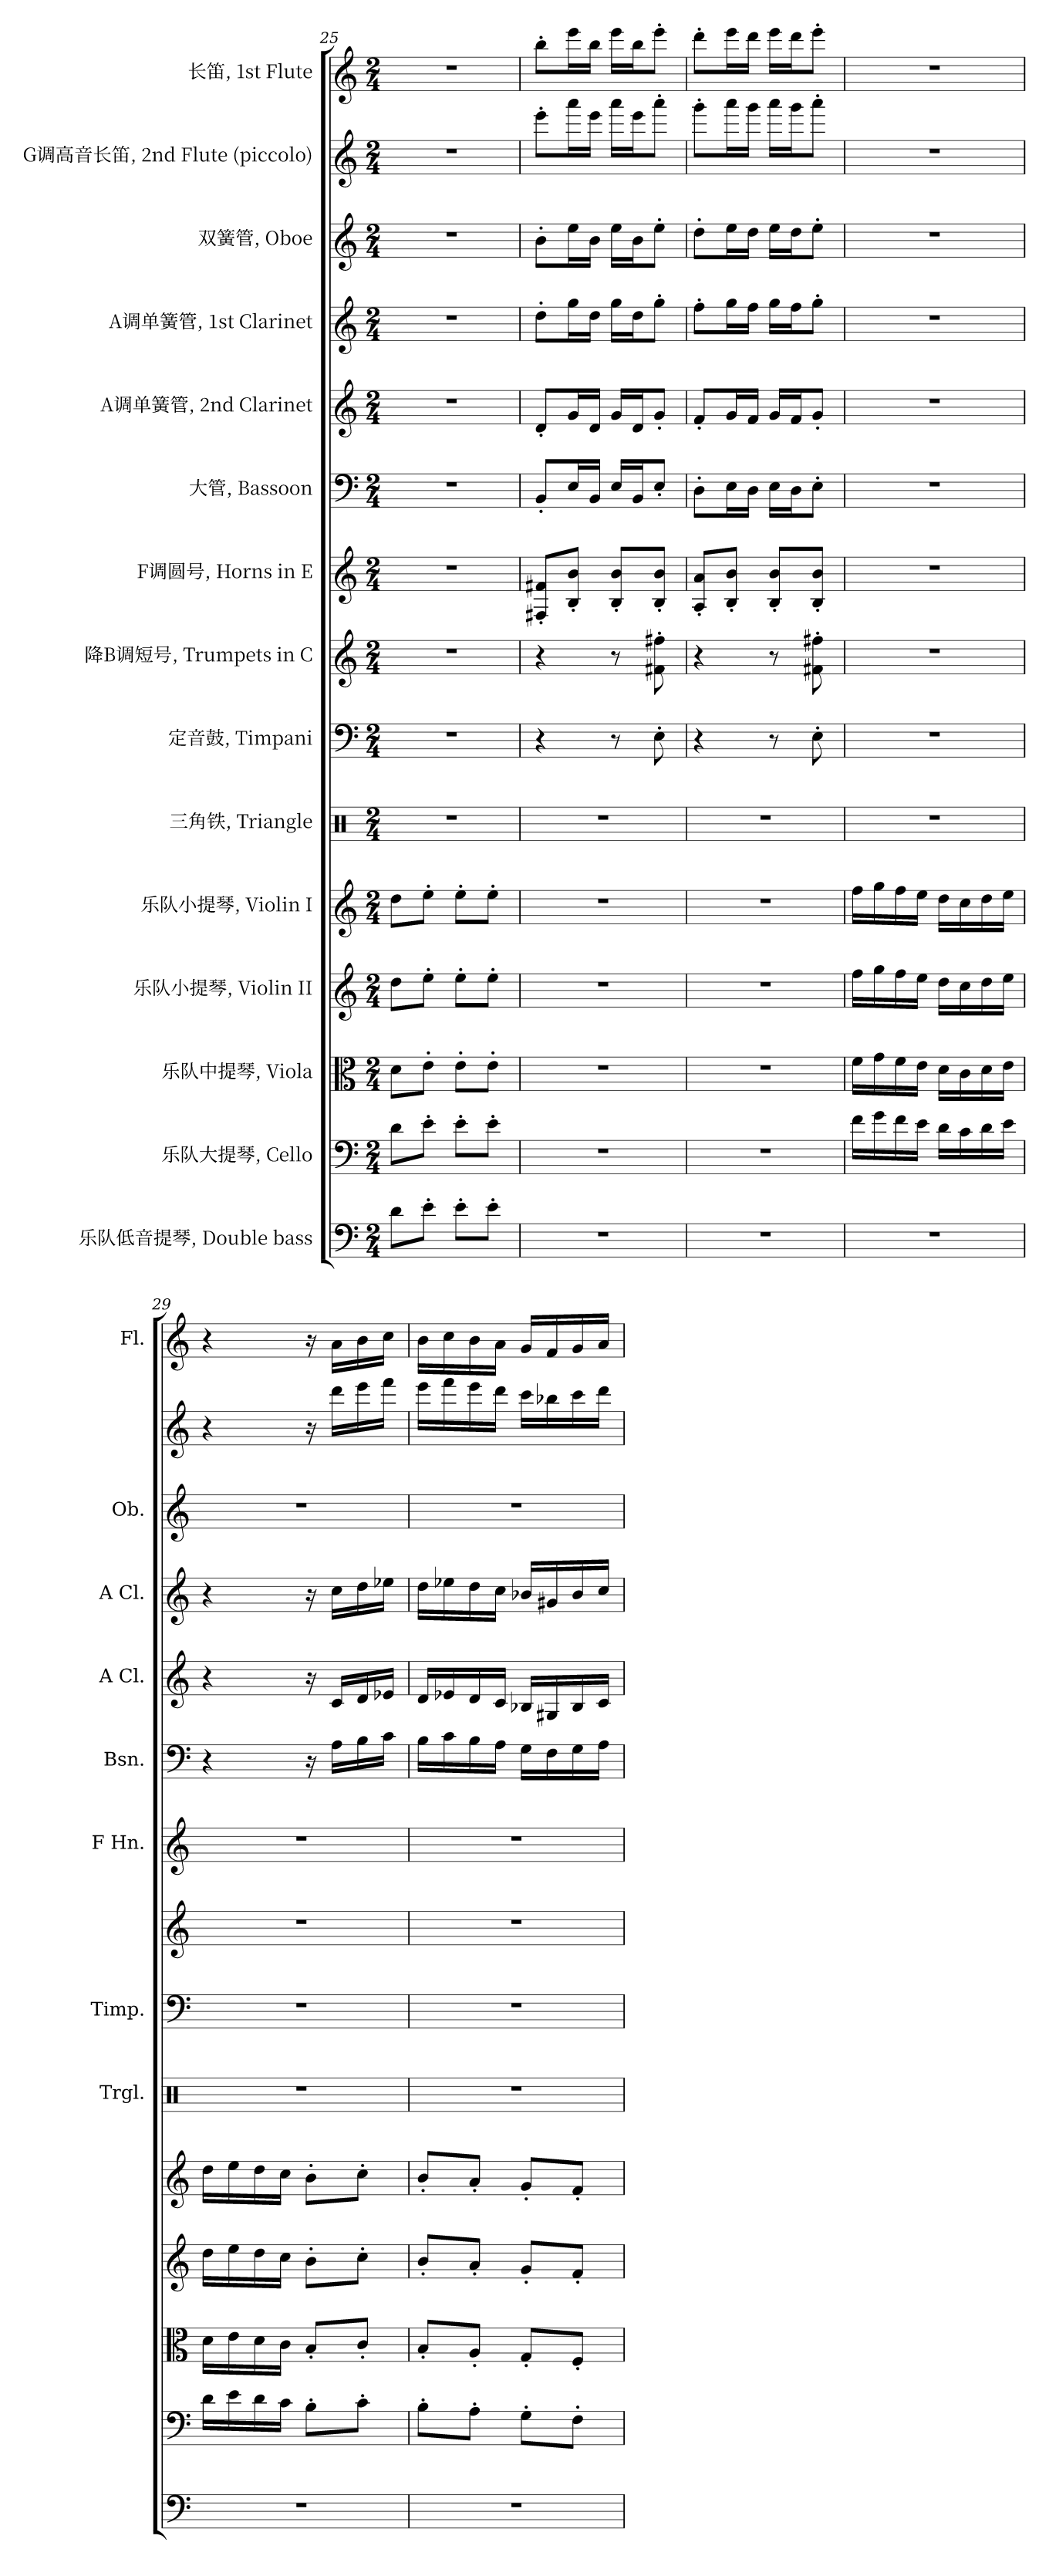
**kern	**kern	**kern	**kern	**kern	**kern	**kern	**kern	**kern	**kern	**kern	**kern	**kern	**kern	**kern
*part15	*part14	*part13	*part12	*part11	*part10	*part9	*part8	*part7	*part6	*part5	*part4	*part3	*part2	*part1
*staff15	*staff14	*staff13	*staff12	*staff11	*staff10	*staff9	*staff8	*staff7	*staff6	*staff5	*staff4	*staff3	*staff2	*staff1
*I"乐队低音提琴, Double bass	*I"乐队大提琴, Cello	*I"乐队中提琴, Viola	*I"乐队小提琴, Violin II	*I"乐队小提琴, Violin I	*I"三角铁, Triangle	*I"定音鼓, Timpani	*I"降B调短号, Trumpets in C	*I"F调圆号, Horns in E	*I"大管, Bassoon	*I"A调单簧管, 2nd Clarinet	*I"A调单簧管, 1st Clarinet	*I"双簧管, Oboe	*I"G调高音长笛, 2nd Flute (piccolo)	*I"长笛, 1st Flute
*	*	*	*	*	*I'Trgl.	*I'Timp.	*	*I'F Hn.	*I'Bsn.	*I'A Cl.	*I'A Cl.	*I'Ob.	*	*I'Fl.
*clefF4	*clefF4	*clefC3	*clefG2	*clefG2	*clefX	*clefF4	*clefG2	*clefG2	*clefF4	*clefG2	*clefG2	*clefG2	*clefG2	*clefG2
*ITrd7c12	*	*	*	*	*	*	*ITrd1c2	*ITrd4c7	*	*ITrd2c3	*ITrd2c3	*	*ITrd-4c-7	*
*k[]	*k[]	*k[]	*k[]	*k[]	*k[]	*k[]	*k[b-e-]	*k[b-]	*k[]	*k[f#c#g#]	*k[f#c#g#]	*k[]	*k[f#]	*k[]
*M2/4	*M2/4	*M2/4	*M2/4	*M2/4	*M2/4	*M2/4	*M2/4	*M2/4	*M2/4	*M2/4	*M2/4	*M2/4	*M2/4	*M2/4
=25	=25	=25	=25	=25	=25	=25	=25	=25	=25	=25	=25	=25	=25	=25
8D\L	8d\L	8d\L	8dd\L	8dd\L	2r	2r	2r	2r	2r	2r	2r	2r	2r	2r
8E'\J	8e'\J	8e'\J	8ee'\J	8ee'\J	.	.	.	.	.	.	.	.	.	.
8E'\L	8e'\L	8e'\L	8ee'\L	8ee'\L	.	.	.	.	.	.	.	.	.	.
8E'\J	8e'\J	8e'\J	8ee'\J	8ee'\J	.	.	.	.	.	.	.	.	.	.
!!LO:PB:g=z
=26	=26	=26	=26	=26	=26	=26	=26	=26	=26	=26	=26	=26	=26	=26
2r	2r	2r	2r	2r	2r	4r	4r	8BBn/' 8Bn/'L	8BB'/L	8B'/L	8b'\L	8b'\L	8bbb'\L	8bb'\L
.	.	.	.	.	.	.	.	8E/' 8e/'J	16E/L	16e/L	16ee\L	16ee\L	16eeee\L	16eee\L
.	.	.	.	.	.	.	.	.	16BB/JJ	16B/JJ	16b\JJ	16b\JJ	16bbb\JJ	16bb\JJ
.	.	.	.	.	.	8r	8r	8E/' 8e/'L	16E/LL	16e/LL	16ee\LL	16ee\LL	16eeee\LL	16eee\LL
.	.	.	.	.	.	.	.	.	16BB/J	16B/J	16b\J	16b\J	16bbb\J	16bb\J
.	.	.	.	.	.	8E'\	8en\' 8een\'	8E/' 8e/'J	8E'/J	8e'/J	8ee'\J	8ee'\J	8eeee'\J	8eee'\J
=27	=27	=27	=27	=27	=27	=27	=27	=27	=27	=27	=27	=27	=27	=27
2r	2r	2r	2r	2r	2r	4r	4r	8D/' 8d/'L	8D'\L	8d'/L	8dd'\L	8dd'\L	8dddd'\L	8ddd'\L
.	.	.	.	.	.	.	.	8E/' 8e/'J	16E\L	16e/L	16ee\L	16ee\L	16eeee\L	16eee\L
.	.	.	.	.	.	.	.	.	16D\JJ	16d/JJ	16dd\JJ	16dd\JJ	16dddd\JJ	16ddd\JJ
.	.	.	.	.	.	8r	8r	8E/' 8e/'L	16E\LL	16e/LL	16ee\LL	16ee\LL	16eeee\LL	16eee\LL
.	.	.	.	.	.	.	.	.	16D\J	16d/J	16dd\J	16dd\J	16dddd\J	16ddd\J
.	.	.	.	.	.	8E'\	8en\' 8een\'	8E/' 8e/'J	8E'\J	8e'/J	8ee'\J	8ee'\J	8eeee'\J	8eee'\J
=28	=28	=28	=28	=28	=28	=28	=28	=28	=28	=28	=28	=28	=28	=28
2r	16f\LL	16f\LL	16ff\LL	16ff\LL	2r	2r	2r	2r	2r	2r	2r	2r	2r	2r
.	16g\	16g\	16gg\	16gg\	.	.	.	.	.	.	.	.	.	.
.	16f\	16f\	16ff\	16ff\	.	.	.	.	.	.	.	.	.	.
.	16e\JJ	16e\JJ	16ee\JJ	16ee\JJ	.	.	.	.	.	.	.	.	.	.
.	16d\LL	16d\LL	16dd\LL	16dd\LL	.	.	.	.	.	.	.	.	.	.
.	16c\	16c\	16cc\	16cc\	.	.	.	.	.	.	.	.	.	.
.	16d\	16d\	16dd\	16dd\	.	.	.	.	.	.	.	.	.	.
.	16e\JJ	16e\JJ	16ee\JJ	16ee\JJ	.	.	.	.	.	.	.	.	.	.
=29	=29	=29	=29	=29	=29	=29	=29	=29	=29	=29	=29	=29	=29	=29
2r	16d\LL	16d\LL	16dd\LL	16dd\LL	2r	2r	2r	2r	4r	4r	4r	2r	4r	4r
.	16e\	16e\	16ee\	16ee\	.	.	.	.	.	.	.	.	.	.
.	16d\	16d\	16dd\	16dd\	.	.	.	.	.	.	.	.	.	.
.	16c\JJ	16c\JJ	16cc\JJ	16cc\JJ	.	.	.	.	.	.	.	.	.	.
.	8B'\L	8B'/L	8b'\L	8b'\L	.	.	.	.	16r	16r	16r	.	16r	16r
.	.	.	.	.	.	.	.	.	16A\LL	16A/LL	16a\LL	.	16aaa\LL	16a\LL
.	8c'\J	8c'/J	8cc'\J	8cc'\J	.	.	.	.	16B\	16B/	16b\	.	16bbb\	16b\
.	.	.	.	.	.	.	.	.	16c\JJ	16cn/JJ	16ccn\JJ	.	16cccc\JJ	16cc\JJ
!!LO:PB:g=z
=30	=30	=30	=30	=30	=30	=30	=30	=30	=30	=30	=30	=30	=30	=30
2r	8B'\L	8B'/L	8b'/L	8b'/L	2r	2r	2r	2r	16B\LL	16B/LL	16b\LL	2r	16bbb\LL	16b\LL
.	.	.	.	.	.	.	.	.	16c\	16cn/	16ccn\	.	16cccc\	16cc\
.	8A'\J	8A'/J	8a'/J	8a'/J	.	.	.	.	16B\	16B/	16b\	.	16bbb\	16b\
.	.	.	.	.	.	.	.	.	16A\JJ	16A/JJ	16a\JJ	.	16aaa\JJ	16a\JJ
.	8G'\L	8G'/L	8g'/L	8g'/L	.	.	.	.	16G\LL	16Gn/LL	16gn/LL	.	16ggg\LL	16g/LL
.	.	.	.	.	.	.	.	.	16F\	16E#X/	16e#X/	.	16fffn\	16f/
.	8F'\J	8F'/J	8f'/J	8f'/J	.	.	.	.	16G\	16G/	16g/	.	16ggg\	16g/
.	.	.	.	.	.	.	.	.	16A\JJ	16A/JJ	16a/JJ	.	16aaa\JJ	16a/JJ
=	=	=	=	=	=	=	=	=	=	=	=	=	=	=
*-	*-	*-	*-	*-	*-	*-	*-	*-	*-	*-	*-	*-	*-	*-
